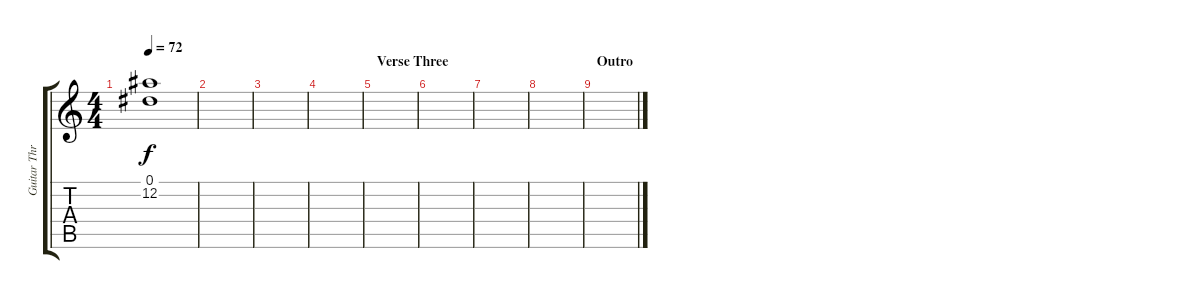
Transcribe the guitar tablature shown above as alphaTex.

\track ("Guitar Three" "Guitar Thr") {instrument acousticguitarsteel}
\staff {score tabs}
\tuning (Eb4 Bb3 Gb3 Db3 Ab2 Eb2) {hide}
\ts (4 4)
\tempo 72
\clef g2
\ks c
(0.1 12.2).1{dy f} |
|
|
|
\section ("" "Verse Three")
|
|
|
|
\section ("" "Outro")
